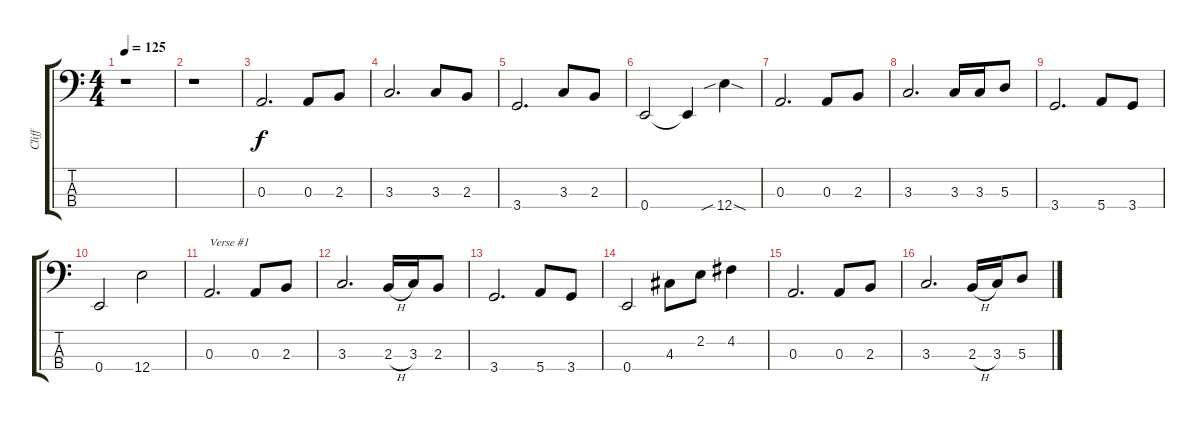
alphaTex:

\track ("Cliff" "Cliff") {instrument electricbassfinger}
\staff {score tabs}
\tuning (G2 D2 A1 E1) {hide}
\ts (4 4)
\tempo 125
\clef f4
\ks aminor
r.1{dy f} |
r.1 |
0.3.2{d} 0.3.8 2.3.8 |
3.3.2{d} 3.3.8 2.3.8 |
3.4.2{d} 3.3.8 2.3.8 |
0.4.2 0.4{t}.4 12.4{sib sod}.4 |
0.3.2{d} 0.3.8 2.3.8 |
3.3.2{d} 3.3.16 3.3.16 5.3.8 |
3.4.2{d} 5.4.8 3.4.8 |
0.4.2 12.4.2 |
0.3.2{d txt "Verse #1"} 0.3.8 2.3.8 |
3.3.2{d} 2.3{h}.16 3.3.16 2.3.8 |
3.4.2{d} 5.4.8 3.4.8 |
0.4.2 4.3.8 2.2.8 4.2.4 |
0.3.2{d} 0.3.8 2.3.8 |
3.3.2{d} 2.3{h}.16 3.3.16 5.3.8
